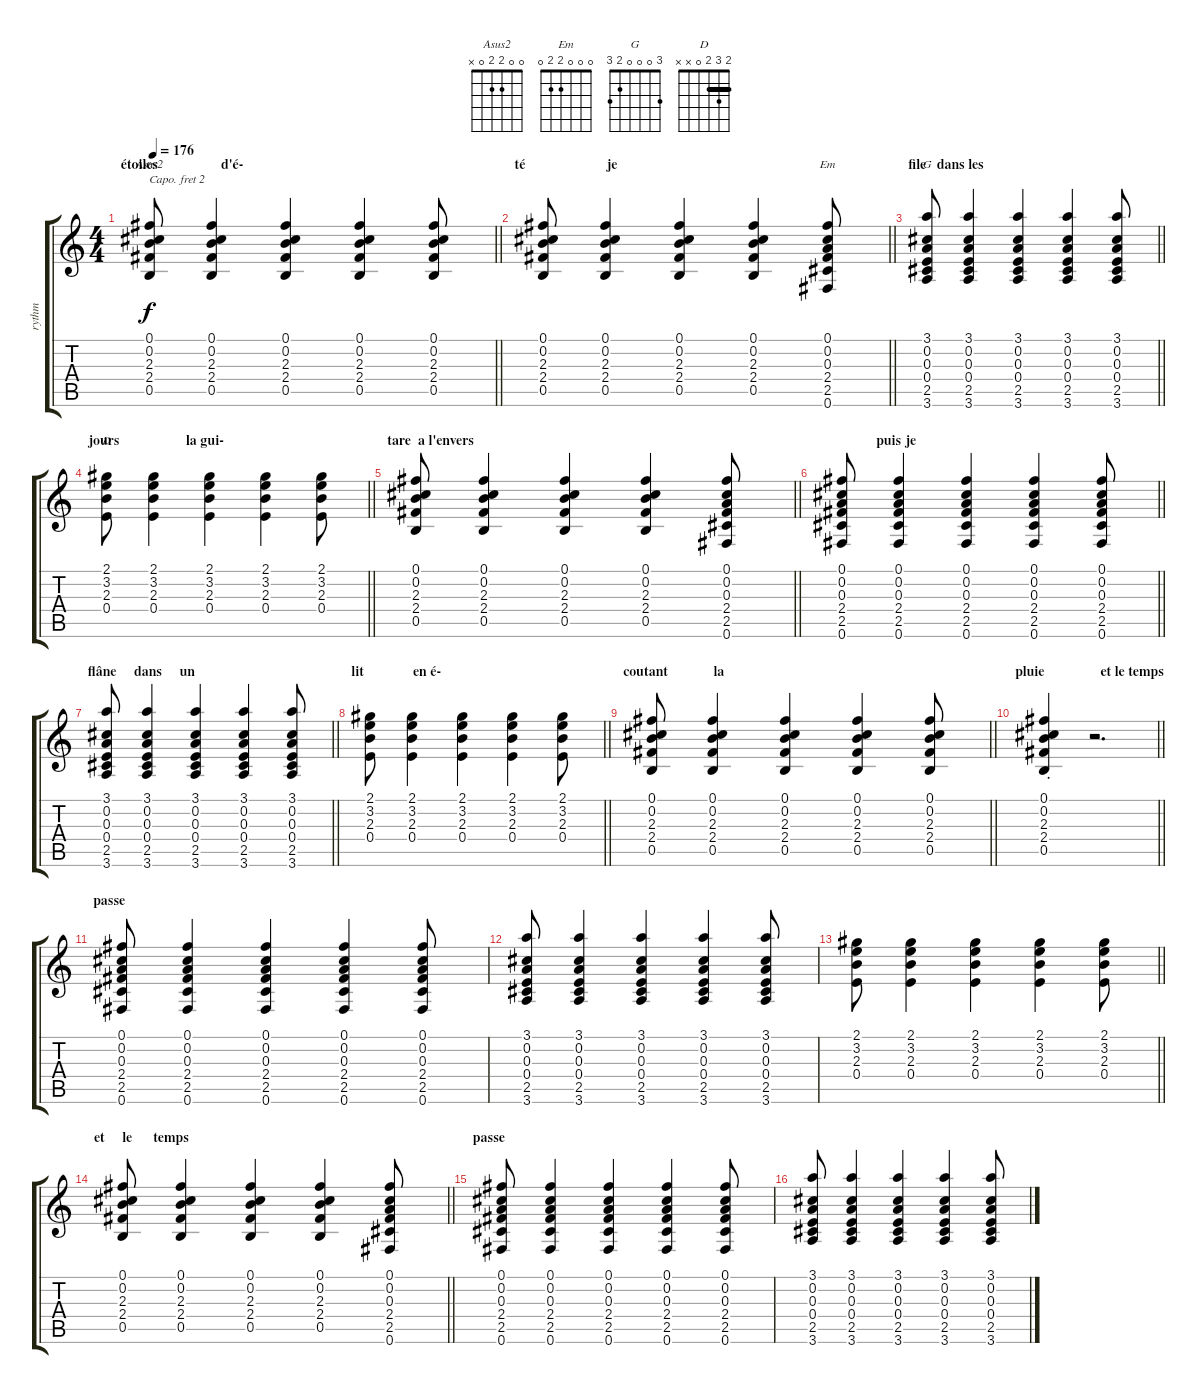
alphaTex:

\track ("rythm" "rythm") {instrument acousticguitarsteel}
\staff {score tabs}
\capo 2
\tuning (E4 B3 G3 D3 A2 E2) {hide}
\chord ("Asus2" 0 0 2 2 0 x)
\chord ("Em" 0 0 0 2 2 0)
\chord ("G" 3 0 0 0 2 3)
\chord ("D" 2 3 2 0 x x) {barre 2}
\ts (4 4)
\section ("" "étoiles                  d'é-")
\tempo 176
\clef g2
\barLineRight lightlight
\ks c
(0.1 0.2 2.3 2.4 0.5).8{ch "Asus2" dy f} (0.1 0.2 2.3 2.4 0.5).4 (0.1 0.2 2.3 2.4 0.5).4 (0.1 0.2 2.3 2.4 0.5).4 (0.1 0.2 2.3 2.4 0.5).8 |
\section ("" "té                       je")
\barLineRight lightlight
(0.1 0.2 2.3 2.4 0.5).8 (0.1 0.2 2.3 2.4 0.5).4 (0.1 0.2 2.3 2.4 0.5).4 (0.1 0.2 2.3 2.4 0.5).4 (0.1 0.2 0.3 2.4 2.5 0.6).8{ch "Em"} |
\section ("" "file   dans les")
\barLineRight lightlight
(3.1 0.2 0.3 0.4 2.5 3.6).8{ch "G"} (3.1 0.2 0.3 0.4 2.5 3.6).4 (3.1 0.2 0.3 0.4 2.5 3.6).4 (3.1 0.2 0.3 0.4 2.5 3.6).4 (3.1 0.2 0.3 0.4 2.5 3.6).8 |
\section ("" "jours                   la gui-")
\barLineRight lightlight
(2.1 3.2 2.3 0.4).8{ch "D"} (2.1 3.2 2.3 0.4).4 (2.1 3.2 2.3 0.4).4 (2.1 3.2 2.3 0.4).4 (2.1 3.2 2.3 0.4).8 |
\section ("" "tare  a l'envers")
\barLineRight lightlight
(0.1 0.2 2.3 2.4 0.5).8 (0.1 0.2 2.3 2.4 0.5).4 (0.1 0.2 2.3 2.4 0.5).4 (0.1 0.2 2.3 2.4 0.5).4 (0.1 0.2 0.3 2.4 2.5 0.6).8 |
\section ("" "                  puis je ")
\barLineRight lightlight
(0.1 0.2 0.3 2.4 2.5 0.6).8 (0.1 0.2 0.3 2.4 2.5 0.6).4 (0.1 0.2 0.3 2.4 2.5 0.6).4 (0.1 0.2 0.3 2.4 2.5 0.6).4 (0.1 0.2 0.3 2.4 2.5 0.6).8 |
\section ("" "flâne     dans     un ")
\barLineRight lightlight
(3.1 0.2 0.3 0.4 2.5 3.6).8 (3.1 0.2 0.3 0.4 2.5 3.6).4 (3.1 0.2 0.3 0.4 2.5 3.6).4 (3.1 0.2 0.3 0.4 2.5 3.6).4 (3.1 0.2 0.3 0.4 2.5 3.6).8 |
\section ("" "lit              en é-")
\barLineRight lightlight
(2.1 3.2 2.3 0.4).8 (2.1 3.2 2.3 0.4).4 (2.1 3.2 2.3 0.4).4 (2.1 3.2 2.3 0.4).4 (2.1 3.2 2.3 0.4).8 |
\section ("" "coutant             la")
\barLineRight lightlight
(0.1 0.2 2.3 2.4 0.5).8 (0.1 0.2 2.3 2.4 0.5).4 (0.1 0.2 2.3 2.4 0.5).4 (0.1 0.2 2.3 2.4 0.5).4 (0.1 0.2 2.3 2.4 0.5).8 |
\section ("" "pluie                et le temps")
\barLineRight lightlight
(0.1{st} 0.2{st} 2.3{st} 2.4{st} 0.5{st}).4 r.2{d} |
\section ("" "passe")
(0.1 0.2 0.3 2.4 2.5 0.6).8 (0.1 0.2 0.3 2.4 2.5 0.6).4 (0.1 0.2 0.3 2.4 2.5 0.6).4 (0.1 0.2 0.3 2.4 2.5 0.6).4 (0.1 0.2 0.3 2.4 2.5 0.6).8 |
(3.1 0.2 0.3 0.4 2.5 3.6).8 (3.1 0.2 0.3 0.4 2.5 3.6).4 (3.1 0.2 0.3 0.4 2.5 3.6).4 (3.1 0.2 0.3 0.4 2.5 3.6).4 (3.1 0.2 0.3 0.4 2.5 3.6).8 |
\barLineRight lightlight
(2.1 3.2 2.3 0.4).8 (2.1 3.2 2.3 0.4).4 (2.1 3.2 2.3 0.4).4 (2.1 3.2 2.3 0.4).4 (2.1 3.2 2.3 0.4).8 |
\section ("" "et     le      temps ")
\barLineRight lightlight
(0.1 0.2 2.3 2.4 0.5).8 (0.1 0.2 2.3 2.4 0.5).4 (0.1 0.2 2.3 2.4 0.5).4 (0.1 0.2 2.3 2.4 0.5).4 (0.1 0.2 0.3 2.4 2.5 0.6).8 |
\section ("" "passe")
(0.1 0.2 0.3 2.4 2.5 0.6).8 (0.1 0.2 0.3 2.4 2.5 0.6).4 (0.1 0.2 0.3 2.4 2.5 0.6).4 (0.1 0.2 0.3 2.4 2.5 0.6).4 (0.1 0.2 0.3 2.4 2.5 0.6).8 |
(3.1 0.2 0.3 0.4 2.5 3.6).8 (3.1 0.2 0.3 0.4 2.5 3.6).4 (3.1 0.2 0.3 0.4 2.5 3.6).4 (3.1 0.2 0.3 0.4 2.5 3.6).4 (3.1 0.2 0.3 0.4 2.5 3.6).8
